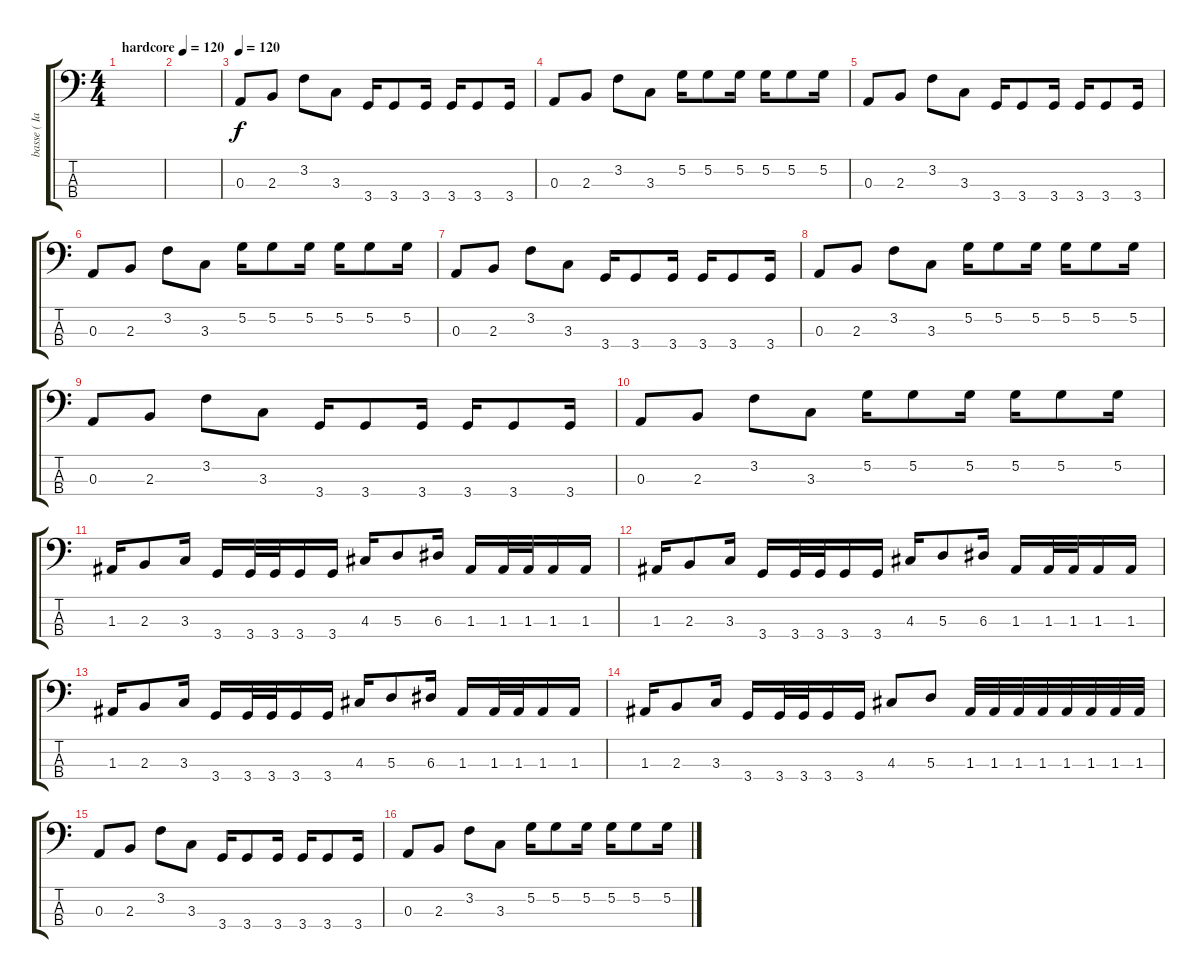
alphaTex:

\track ("basse ( Ian MacKaye ) " "basse ( Ia") {instrument electricbasspick}
\staff {score tabs}
\tuning (G2 D2 A1 E1) {hide}
\ts (4 4)
\tempo (120 "hardcore")
\tempo 112
\tempo (120 "hardcore")
\clef f4
\ks c
|
|
\tempo 120
0.3.8 2.3.8 3.2.8 3.3.8 3.4.16 3.4.8 3.4.16 3.4.16 3.4.8 3.4.16 |
0.3.8 2.3.8 3.2.8 3.3.8 5.2.16 5.2.8 5.2.16 5.2.16 5.2.8 5.2.16 |
0.3.8 2.3.8 3.2.8 3.3.8 3.4.16 3.4.8 3.4.16 3.4.16 3.4.8 3.4.16 |
0.3.8 2.3.8 3.2.8 3.3.8 5.2.16 5.2.8 5.2.16 5.2.16 5.2.8 5.2.16 |
0.3.8 2.3.8 3.2.8 3.3.8 3.4.16 3.4.8 3.4.16 3.4.16 3.4.8 3.4.16 |
0.3.8 2.3.8 3.2.8 3.3.8 5.2.16 5.2.8 5.2.16 5.2.16 5.2.8 5.2.16 |
0.3.8 2.3.8 3.2.8 3.3.8 3.4.16 3.4.8 3.4.16 3.4.16 3.4.8 3.4.16 |
0.3.8 2.3.8 3.2.8 3.3.8 5.2.16 5.2.8 5.2.16 5.2.16 5.2.8 5.2.16 |
1.3.16 2.3.8 3.3.16 3.4.16 3.4.32 3.4.32 3.4.16 3.4.16 4.3.16 5.3.8 6.3.16 1.3.16 1.3.32 1.3.32 1.3.16 1.3.16 |
1.3.16 2.3.8 3.3.16 3.4.16 3.4.32 3.4.32 3.4.16 3.4.16 4.3.16 5.3.8 6.3.16 1.3.16 1.3.32 1.3.32 1.3.16 1.3.16 |
1.3.16 2.3.8 3.3.16 3.4.16 3.4.32 3.4.32 3.4.16 3.4.16 4.3.16 5.3.8 6.3.16 1.3.16 1.3.32 1.3.32 1.3.16 1.3.16 |
1.3.16 2.3.8 3.3.16 3.4.16 3.4.32 3.4.32 3.4.16 3.4.16 4.3.8 5.3.8 1.3.32 1.3.32 1.3.32 1.3.32 1.3.32 1.3.32 1.3.32 1.3.32 |
0.3.8 2.3.8 3.2.8 3.3.8 3.4.16 3.4.8 3.4.16 3.4.16 3.4.8 3.4.16 |
0.3.8 2.3.8 3.2.8 3.3.8 5.2.16 5.2.8 5.2.16 5.2.16 5.2.8 5.2.16
